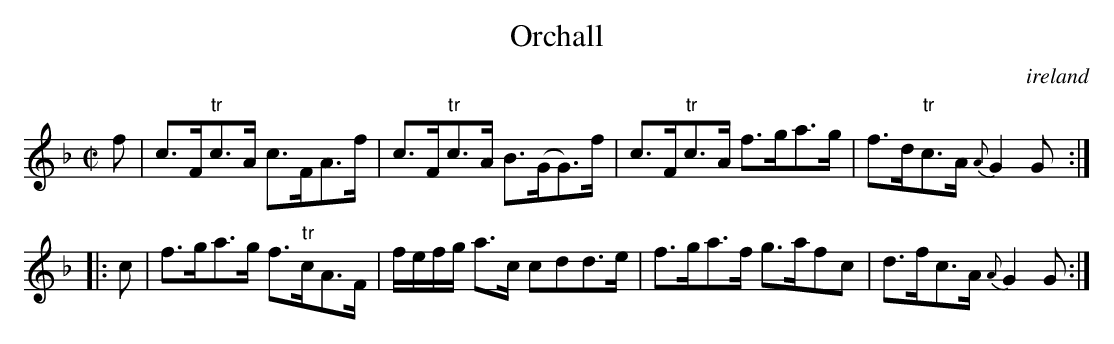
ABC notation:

X:1
T:Orchall
O:ireland
M:C|
K:GDor
f|\
c>F"tr"c>A c>FA>f| c>F"tr"c>A B>(GG)>f|\
c>F"tr"c>A f>ga>g| f>d"tr"c>A {A}G2G::
c|\
f>ga>g f>"tr"cA>F| f/e/f/g/ a>c cdd>e|\
f>ga>f g>afc| d>fc>A {A}G2 G:|
